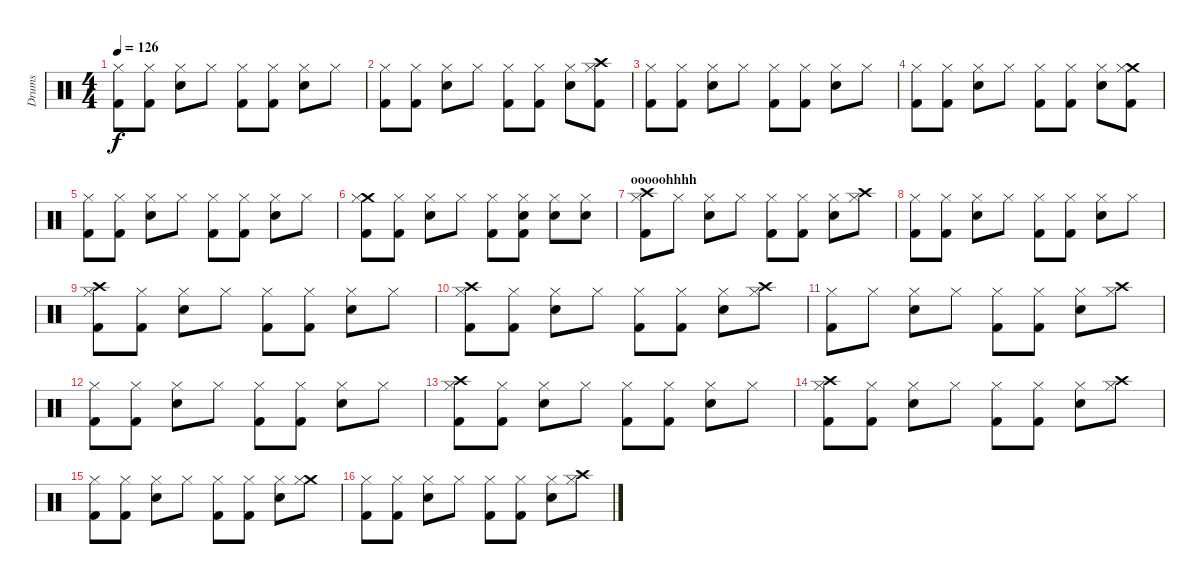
\track ("Drums" "Drums") {instrument percussion}
\staff {score}
\articulation defaults
\ts (4 4)
\tempo 126
\clef neutral
\ks c
("Hi-Hat (closed)" "Kick (hit) 2").8{dy f} ("Hi-Hat (closed)" "Kick (hit) 2").8 ("Hi-Hat (closed)" "Snare (hit) 2").8 "Hi-Hat (closed)".8 ("Hi-Hat (closed)" "Kick (hit) 2").8 ("Hi-Hat (closed)" "Kick (hit) 2").8 ("Hi-Hat (closed)" "Snare (hit) 2").8 "Hi-Hat (closed)".8 |
("Hi-Hat (closed)" "Kick (hit) 2").8 ("Hi-Hat (closed)" "Kick (hit) 2").8 ("Hi-Hat (closed)" "Snare (hit) 2").8 "Hi-Hat (closed)".8 ("Hi-Hat (closed)" "Kick (hit) 2").8 ("Hi-Hat (closed)" "Kick (hit) 2").8 ("Hi-Hat (closed)" "Snare (hit) 2").8 ("Crash high (hit)" "Hi-Hat (closed)" "Kick (hit) 2").8 |
("Hi-Hat (closed)" "Kick (hit) 2").8 ("Hi-Hat (closed)" "Kick (hit) 2").8 ("Hi-Hat (closed)" "Snare (hit) 2").8 "Hi-Hat (closed)".8 ("Hi-Hat (closed)" "Kick (hit) 2").8 ("Hi-Hat (closed)" "Kick (hit) 2").8 ("Hi-Hat (closed)" "Snare (hit) 2").8 "Hi-Hat (closed)".8 |
("Hi-Hat (closed)" "Kick (hit) 2").8 ("Hi-Hat (closed)" "Kick (hit) 2").8 ("Hi-Hat (closed)" "Snare (hit) 2").8 "Hi-Hat (closed)".8 ("Hi-Hat (closed)" "Kick (hit) 2").8 ("Hi-Hat (closed)" "Kick (hit) 2").8 ("Hi-Hat (closed)" "Snare (hit) 2").8 ("Crash medium (hit)" "Hi-Hat (closed)" "Kick (hit) 2").8 |
("Hi-Hat (closed)" "Kick (hit) 2").8 ("Hi-Hat (closed)" "Kick (hit) 2").8 ("Hi-Hat (closed)" "Snare (hit) 2").8 "Hi-Hat (closed)".8 ("Hi-Hat (closed)" "Kick (hit) 2").8 ("Hi-Hat (closed)" "Kick (hit) 2").8 ("Hi-Hat (closed)" "Snare (hit) 2").8 "Hi-Hat (closed)".8 |
("Crash medium (hit)" "Hi-Hat (closed)" "Kick (hit) 2").8 ("Hi-Hat (closed)" "Kick (hit) 2").8 ("Hi-Hat (closed)" "Snare (hit) 2").8 "Hi-Hat (closed)".8 ("Hi-Hat (closed)" "Kick (hit) 2").8 ("Hi-Hat (closed)" "Snare (hit) 2" "Kick (hit) 2").8 ("Hi-Hat (closed)" "Snare (hit) 2").8 ("Hi-Hat (closed)" "Snare (hit) 2").8 |
\section ("" "ooooohhhh")
("Crash high (hit)" "Hi-Hat (closed)" "Kick (hit) 2").8 "Hi-Hat (closed)".8 ("Hi-Hat (closed)" "Snare (hit) 2").8 "Hi-Hat (closed)".8 ("Hi-Hat (closed)" "Kick (hit) 2").8 ("Hi-Hat (closed)" "Kick (hit) 2").8 ("Hi-Hat (closed)" "Snare (hit) 2").8 ("Crash high (hit)" "Hi-Hat (closed)").8 |
("Hi-Hat (closed)" "Kick (hit) 2").8 ("Hi-Hat (closed)" "Kick (hit) 2").8 ("Hi-Hat (closed)" "Snare (hit) 2").8 "Hi-Hat (closed)".8 ("Hi-Hat (closed)" "Kick (hit) 2").8 ("Hi-Hat (closed)" "Kick (hit) 2").8 ("Hi-Hat (closed)" "Snare (hit) 2").8 "Hi-Hat (closed)".8 |
("Crash high (hit)" "Hi-Hat (closed)" "Kick (hit) 2").8 ("Hi-Hat (closed)" "Kick (hit) 2").8 ("Hi-Hat (closed)" "Snare (hit) 2").8 "Hi-Hat (closed)".8 ("Hi-Hat (closed)" "Kick (hit) 2").8 ("Hi-Hat (closed)" "Kick (hit) 2").8 ("Hi-Hat (closed)" "Snare (hit) 2").8 "Hi-Hat (closed)".8 |
("Crash high (hit)" "Hi-Hat (closed)" "Kick (hit) 2").8 ("Hi-Hat (closed)" "Kick (hit) 2").8 ("Hi-Hat (closed)" "Snare (hit) 2").8 "Hi-Hat (closed)".8 ("Hi-Hat (closed)" "Kick (hit) 2").8 ("Hi-Hat (closed)" "Kick (hit) 2").8 ("Hi-Hat (closed)" "Snare (hit) 2").8 ("Crash high (hit)" "Hi-Hat (closed)").8 |
("Hi-Hat (closed)" "Kick (hit) 2").8 "Hi-Hat (closed)".8 ("Hi-Hat (closed)" "Snare (hit) 2").8 "Hi-Hat (closed)".8 ("Hi-Hat (closed)" "Kick (hit) 2").8 ("Hi-Hat (closed)" "Kick (hit) 2").8 ("Hi-Hat (closed)" "Snare (hit) 2").8 ("Crash high (hit)" "Hi-Hat (closed)").8 |
("Hi-Hat (closed)" "Kick (hit) 2").8 ("Hi-Hat (closed)" "Kick (hit) 2").8 ("Hi-Hat (closed)" "Snare (hit) 2").8 "Hi-Hat (closed)".8 ("Hi-Hat (closed)" "Kick (hit) 2").8 ("Hi-Hat (closed)" "Kick (hit) 2").8 ("Hi-Hat (closed)" "Snare (hit) 2").8 "Hi-Hat (closed)".8 |
("Crash high (hit)" "Hi-Hat (closed)" "Kick (hit) 2").8 ("Hi-Hat (closed)" "Kick (hit) 2").8 ("Hi-Hat (closed)" "Snare (hit) 2").8 "Hi-Hat (closed)".8 ("Hi-Hat (closed)" "Kick (hit) 2").8 ("Hi-Hat (closed)" "Kick (hit) 2").8 ("Hi-Hat (closed)" "Snare (hit) 2").8 "Hi-Hat (closed)".8 |
("Crash high (hit)" "Hi-Hat (closed)" "Kick (hit) 2").8 ("Hi-Hat (closed)" "Kick (hit) 2").8 ("Hi-Hat (closed)" "Snare (hit) 2").8 "Hi-Hat (closed)".8 ("Hi-Hat (closed)" "Kick (hit) 2").8 ("Hi-Hat (closed)" "Kick (hit) 2").8 ("Hi-Hat (closed)" "Snare (hit) 2").8 ("Crash high (hit)" "Hi-Hat (closed)").8 |
("Hi-Hat (closed)" "Kick (hit) 2").8 ("Hi-Hat (closed)" "Kick (hit) 2").8 ("Hi-Hat (closed)" "Snare (hit) 2").8 "Hi-Hat (closed)".8 ("Hi-Hat (closed)" "Kick (hit) 2").8 ("Hi-Hat (closed)" "Kick (hit) 2").8 ("Hi-Hat (closed)" "Snare (hit) 2").8 ("Crash medium (hit)" "Hi-Hat (closed)").8 |
("Hi-Hat (closed)" "Kick (hit) 2").8 ("Hi-Hat (closed)" "Kick (hit) 2").8 ("Hi-Hat (closed)" "Snare (hit) 2").8 "Hi-Hat (closed)".8 ("Hi-Hat (closed)" "Kick (hit) 2").8 ("Hi-Hat (closed)" "Kick (hit) 2").8 ("Hi-Hat (closed)" "Snare (hit) 2").8 ("Crash high (hit)" "Hi-Hat (closed)").8
